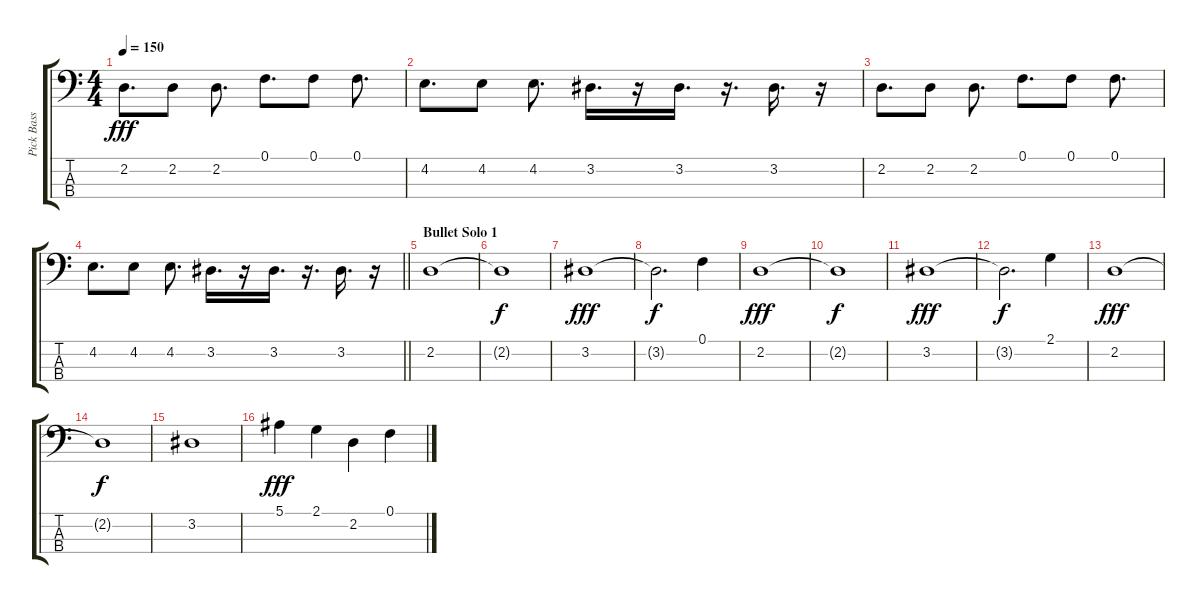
\track ("Pick Bass" "Pick Bass") {instrument electricbasspick}
\staff {score tabs}
\tuning (F2 C2 G1 D1) {hide}
\ts (4 4)
\tempo 150
\clef f4
\ks c
2.2.8{d dy fff} 2.2.8 2.2.8{d} 0.1.8{d} 0.1.8 0.1.8{d} |
4.2.8{d} 4.2.8 4.2.8{d} 3.2.16{d} r.16 3.2.16{d} r.16{d} 3.2.16{d} r.16 |
2.2.8{d} 2.2.8 2.2.8{d} 0.1.8{d} 0.1.8 0.1.8{d} |
\barLineRight lightlight
4.2.8{d} 4.2.8 4.2.8{d} 3.2.16{d} r.16 3.2.16{d} r.16{d} 3.2.16{d} r.16 |
\section ("" "Bullet Solo 1")
2.2.1 |
2.2{t}.1{dy f} |
3.2.1{dy fff} |
3.2{t}.2{d dy f} 0.1.4 |
2.2.1{dy fff} |
2.2{t}.1{dy f} |
3.2.1{dy fff} |
3.2{t}.2{d dy f} 2.1.4 |
2.2.1{dy fff} |
2.2{t}.1{dy f} |
3.2.1 |
5.1.4{dy fff} 2.1.4 2.2.4 0.1.4
